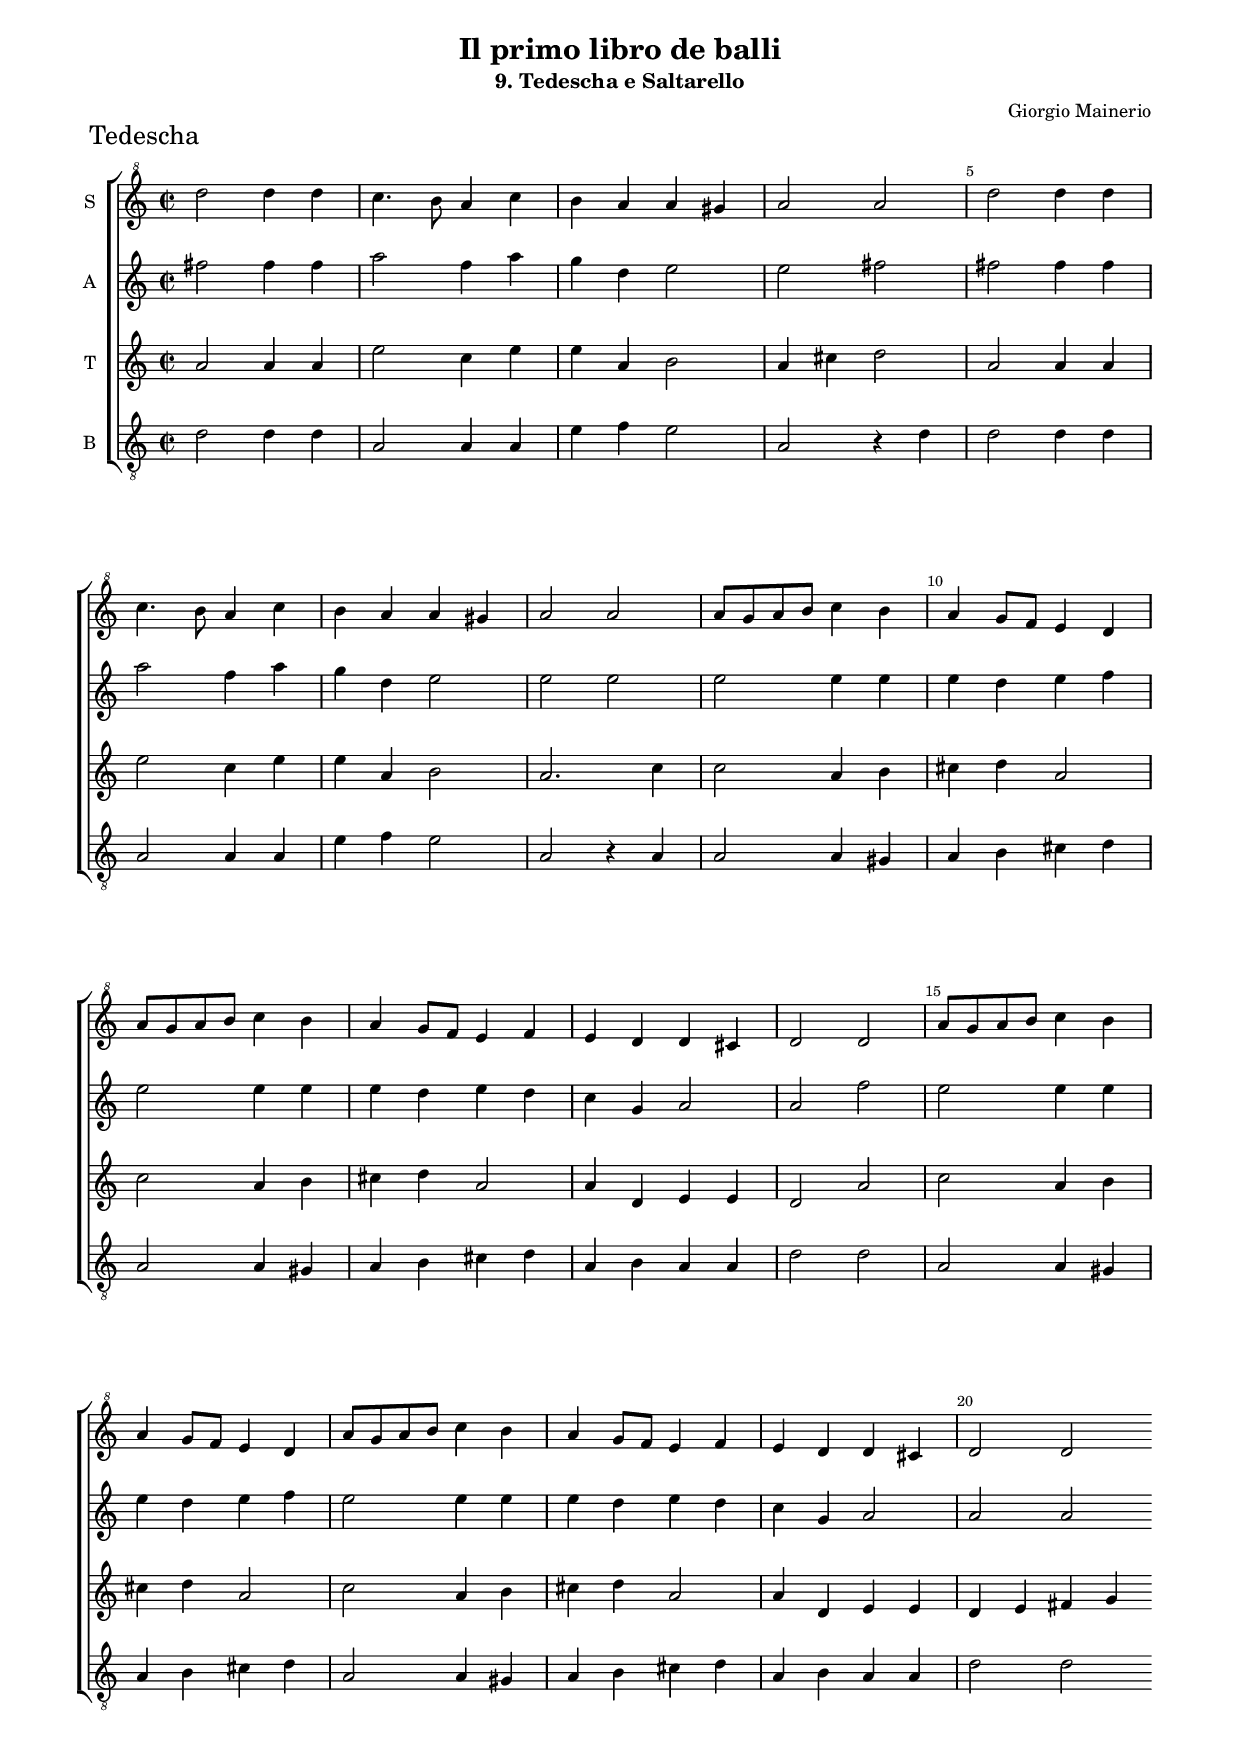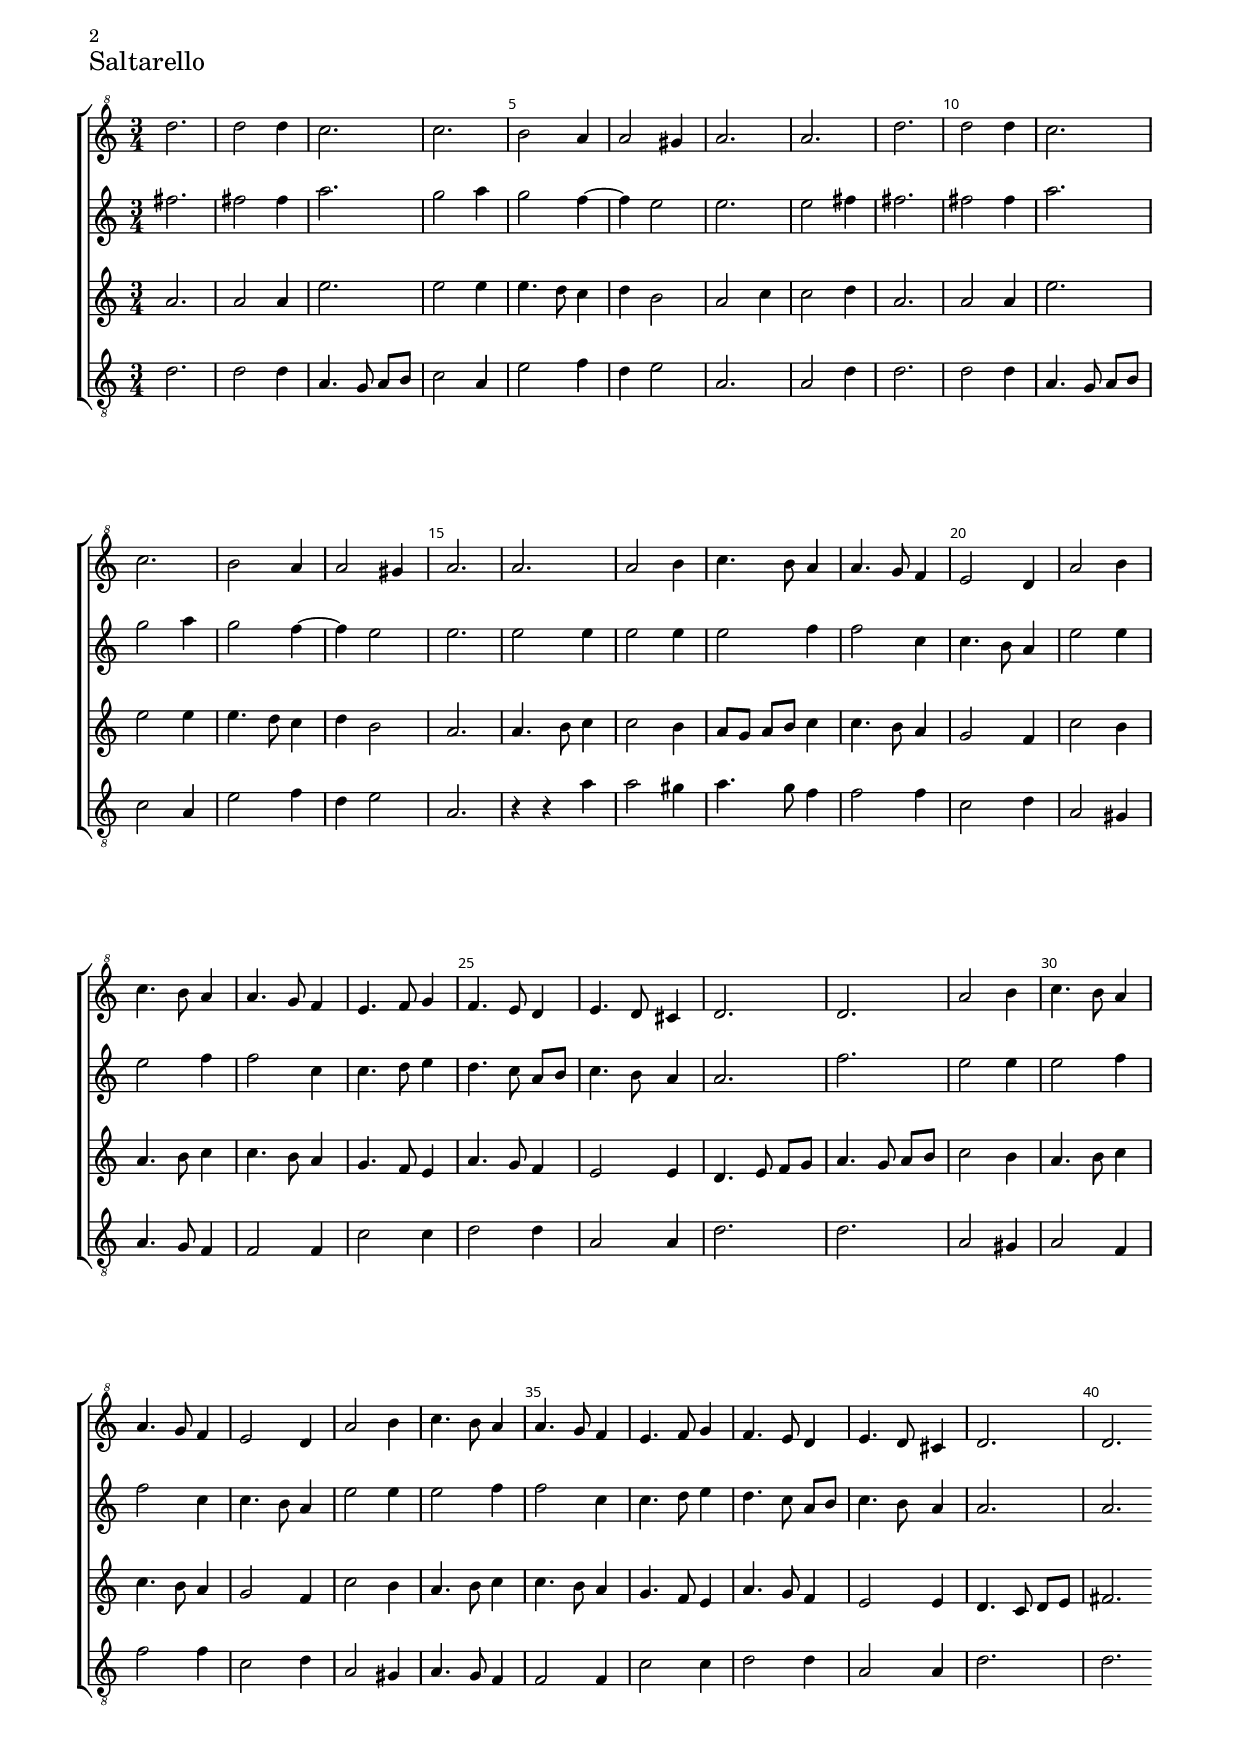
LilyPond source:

\version "2.13.10"
#(set-default-paper-size "a4")

\paper {
  myStaffSize = #20

  #(define fonts
    (make-pango-font-tree "Times New Roman"
                          "Helvetica"
                          "Luxi Mono"
                           (/ myStaffSize 20)))
  line-width = 18\cm
  ragged-last-bottom = f
}
#(set-global-staff-size 16)


\header  { 
    title =  "Il primo libro de balli"
    subtitle =   "9. Tedescha e Saltarello"
    composer =  "Giorgio Mainerio"
    %copyright = "Public Domain"
    %footer = "Franz-Rudolf Kuhnen"
}

\score {

\new ChoirStaff
\relative c''' << 
\override Score.BarNumber  #'break-visibility = #end-of-line-invisible
   \set Score.barNumberVisibility = #(every-nth-bar-number-visible 5)


\new Staff {
 \set Staff.instrumentName = \markup { "S" }
        \set Staff.midiInstrument = #"recorder"
 \clef "G^8"
 \time 2/2
d2 d4 d | c4. b8 a4 c | b a a gis | a2 a | 
d2 d4 d | c4. b8 a4 c | b a a gis | a2 a | 
a8 g a b c4 b | a g8 f e4 d | a'8 g a b c4 b | 
a g8 f e4 f | e4 d d cis | d2 d |
a'8 g a b c4 b | a g8 f e4 d | a'8 g a b c4 b | 
a g8 f e4 f | e4 d d cis | d2 d \bar ":|"

}


\new Staff {
\set Staff.instrumentName = \markup { "A" }
        \set Staff.midiInstrument = #"recorder"
 \time 2/2
fis2 fis4 fis | a2 f4 a | g d e2 | e fis |
fis2 fis4 fis | a2 f4 a | g d e2 | e e |
e2 e4 e | e d e f | e2 e4 e | e d e d | c g a2 | a f' |
e2 e4 e | e d e f | e2 e4 e | e d e d | c g a2 | a a \bar ":|"

}


\new Staff {
\set Staff.instrumentName = \markup {"T" }
        \set Staff.midiInstrument = #"recorder"
 \time 2/2

a2 a4 a | e'2 c4 e | e a, b2 | a4 cis d2 |
a2 a4 a | e'2 c4 e | e a, b2 | a2. c4  |
c2 a 4 b | cis d a2 | c2 a4 b | cis d a2 | 
a4 d, e e | d2 a' |
c2 a 4 b | cis d a2 | c2 a4 b | cis d a2 | 
a4 d, e e | d4 e fis g \bar ":|"
}

\new Staff {
\set Staff.instrumentName = \markup { "B" }
        \set Staff.midiInstrument = #"recorder"
 \clef "G_8"
 \time 2/2
d2 d4 d | a2 a4 a | e' f e2 | a, r4 d |
d2 d4 d | a2 a4 a | e' f e2 | a, r4 a |
a2 a4 gis | a b cis d | a2 a4 gis | a b cis d | a b a a | d2 d |
a2 a4 gis | a b cis d | a2 a4 gis | a b cis d | a b a a | d2 d \bar ":|" \pageBreak
 
}
>>
\layout {
  indent = 0.5\cm
}

% \midi {
%   \context {
%        \Score
%        tempoWholesPerMinute = #(ly:make-moment 56 2)
%        }
% }

\header
 { piece=   \markup {  \override #'(font-size . 3) "Tedescha"}}

}

\score {

\new ChoirStaff
\relative c''' << 
\override Score.BarNumber  #'break-visibility = #end-of-line-invisible
   \set Score.barNumberVisibility = #(every-nth-bar-number-visible 5)
   \override Score.BarNumber #'font-name = "Times New Roman"


\new Staff {
        \set Staff.midiInstrument = #"recorder"
 \clef "G^8"
 \time 3/4
d2. | d2 d4 | c2. | c2. | b2 a4 | a2 gis4 | a2. | a2. |
d2. | d2 d4 | c2. | c2. | b2 a4 | a2 gis4 | a2. | a2. |
a2 b4 | c4. b8  a4 | a4. g8 f4 | e2 d4 |
a'2 b4 | c4. b8  a4 | a4. g8 f4 | e4. f8 g4 |
f4. e8 d4 | e4. d8 cis4 | d2. | d2. |
a'2 b4 | c4. b8  a4 | a4. g8 f4 | e2 d4 |
a'2 b4 | c4. b8  a4 | a4. g8 f4 | e4. f8 g4 |
f4. e8 d4 | e4. d8 cis4 | d2. | d2.  \bar ":|"
}


\new Staff {
        \set Staff.midiInstrument = #"recorder"
 \time 3/4
fis2. | fis2 fis4 | a2. | g2 a4 | g2 f4~ | f4 e2 | e2. | e2 fis4 |
fis2. | fis2 fis4 | a2. | g2 a4 | g2 f4~ | f4 e2 | e2. | e2 e4 |
e2 e4 | e2 f4 | f2 c4 | c4. b8 a4 | 
e'2 e4 | e2 f4 | f2 c4 | c4. d8 e4 |
d4. c8 a[ b] | c4. b8 a4 | a2. | f'2. |
e2 e4 | e2 f4 | f2 c4 | c4. b8 a4 | 
e'2 e4 | e2 f4 | f2 c4 | c4. d8 e4 |
d4. c8 a[ b] | c4. b8 a4 | a2. | a2.  \bar ":|"

}


\new Staff {
        \set Staff.midiInstrument = #"recorder"
 \time 3/4
a2. | a2 a4 | e'2. | e2 e4 | e4. d8 c4 | d4 b2 | a2 c4 | c2 d4 |
a2. | a2 a4 | e'2. | e2 e4 | e4. d8 c4 | d4 b2 |a2. | a4. b8 c4 |
c2 b4 | a8[ g] a b c4 | c4. b8 a4 | g 2 f4 |
c'2 b4 | a4. b8 c4 | c4. b8 a4 | g4. f8 e4 | 
a4. g8 f4 | e2 e4| d4. e8 f[ g] | a4. g8 a[ b] |
c2 b4 | a4. b8 c4 | c4. b8 a4 | g2 f4 | 
c'2 b4 | a4. b8 c4 | c4. b8 a4 | g4. f8 e4 |
a4. g8 f4 | e2 e4 | d4. c8 d[ e] | fis2. \bar ":|"

}

\new Staff {
        \set Staff.midiInstrument = #"recorder"
 \clef "G_8"
 \time 3/4
d2. | d2 d4 | a4. g8 a[ b] | c2 a4 | e'2 f4 | d e2 | a,2. | a2 d4 |
d2. | d2 d4 | a4. g8 a[ b] | c2 a4 | e'2 f4 | d e2 | a,2. | r4 r a'4 |
a2 gis4 | a4. g8 f4 | f2 f4 | c2 d4 | 
a2 gis4 | a4. g8 f4 | f2 f4 | c'2 c4 |
d2 d4 | a2 a4 | d2. | d2. |
a2 gis4 | a2 f4 | f'2 f4 | c2 d4 |
a2 gis4 | a4. g8 f4 | f2 f4 |c'2 c4 |
d2 d4 | a2 a4 | d2. | d2. \bar ":|"
 
}
>>
\layout {
  indent = 0\cm

}
% \midi {
%   \context {
%        \Score
%        tempoWholesPerMinute = #(ly:make-moment 224 4)
%        }
% }

\header
 { piece=   \markup {  \override #'(font-size . 3) "Saltarello"}}

}

